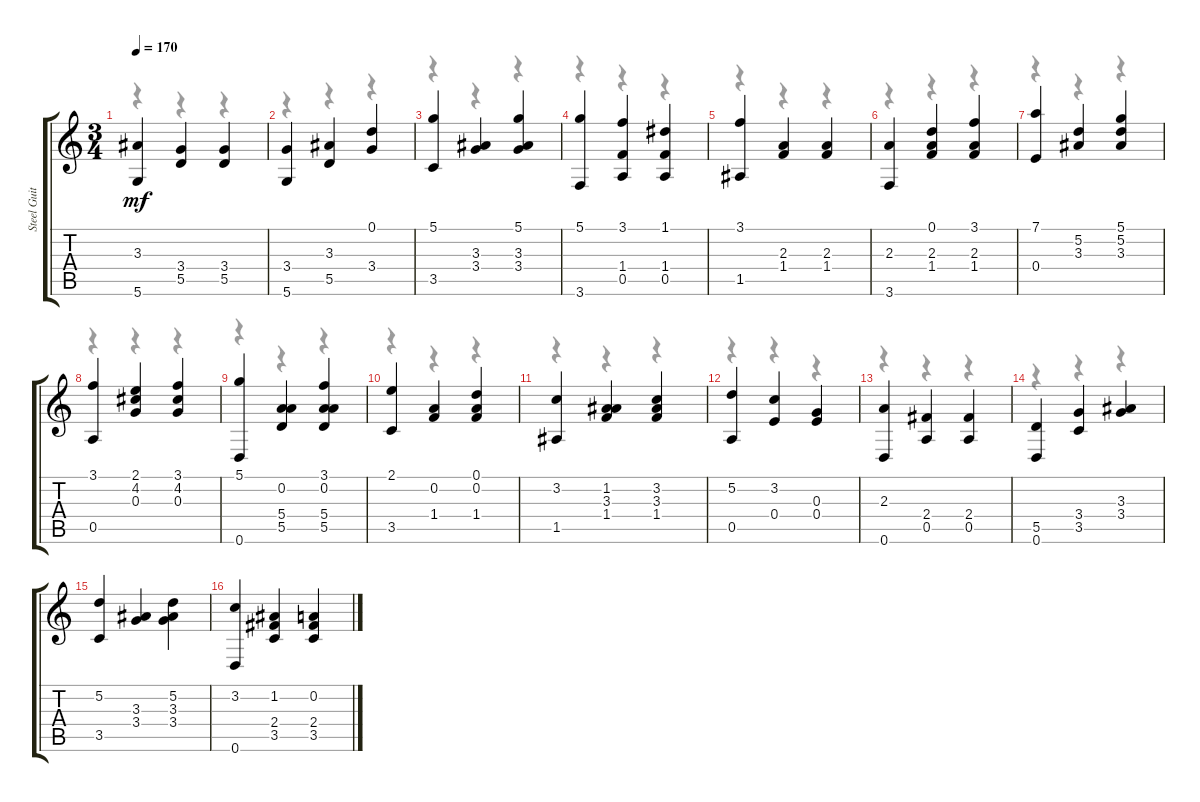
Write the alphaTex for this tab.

\track ("Steel Guitar" "Steel Guit") {instrument acousticguitarsteel}
\staff {score tabs}
\tuning (D4 A3 G3 E3 A2 D2) {hide}
\voice
\ts (3 4)
\tempo 170
\clef g2
\ks c
(3.3 5.6).4{dy mf} (3.4 5.5).4 (3.4 5.5).4 |
(3.4 5.6).4 (3.3 5.5).4 (0.1 3.4).4 |
(5.1 3.5).4 (3.3 3.4).4 (5.1 3.3 3.4).4 |
(5.1 3.6).4 (3.1 1.4 0.5).4 (1.1 1.4 0.5).4 |
(3.1 1.5).4 (2.3 1.4).4 (2.3 1.4).4 |
(2.3 3.6).4 (0.1 2.3 1.4).4 (3.1 2.3 1.4).4 |
(7.1 0.4).4 (5.2 3.3).4 (5.1 5.2 3.3).4 |
(3.1 0.5).4 (2.1 4.2 0.3).4 (3.1 4.2 0.3).4 |
(5.1 0.6).4 (0.2 5.4 5.5).4 (3.1 0.2 5.4 5.5).4 |
(2.1 3.5).4 (0.2 1.4).4 (0.1 0.2 1.4).4 |
(3.2 1.5).4 (1.2 3.3 1.4).4 (3.2 3.3 1.4).4 |
(5.2 0.5).4 (3.2 0.4).4 (0.3 0.4).4 |
(2.3 0.6).4 (2.4 0.5).4 (2.4 0.5).4 |
(5.5 0.6).4 (3.4 3.5).4 (3.3 3.4).4 |
(5.2 3.5).4 (3.3 3.4).4 (5.2 3.3 3.4).4 |
(3.2 0.6).4 (1.2 2.4 3.5).4 (0.2 2.4 3.5).4
\voice
\clef g2
\ottava regular
\simile none
\ks c
r.4{dy f} r.4 r.4 |
r.4 r.4 r.4 |
r.4 r.4 r.4 |
r.4 r.4 r.4 |
r.4 r.4 r.4 |
r.4 r.4 r.4 |
r.4 r.4 r.4 |
r.4 r.4 r.4 |
r.4 r.4 r.4 |
r.4 r.4 r.4 |
r.4 r.4 r.4 |
r.4 r.4 r.4 |
r.4 r.4 r.4 |
r.4 r.4 r.4 |
|
